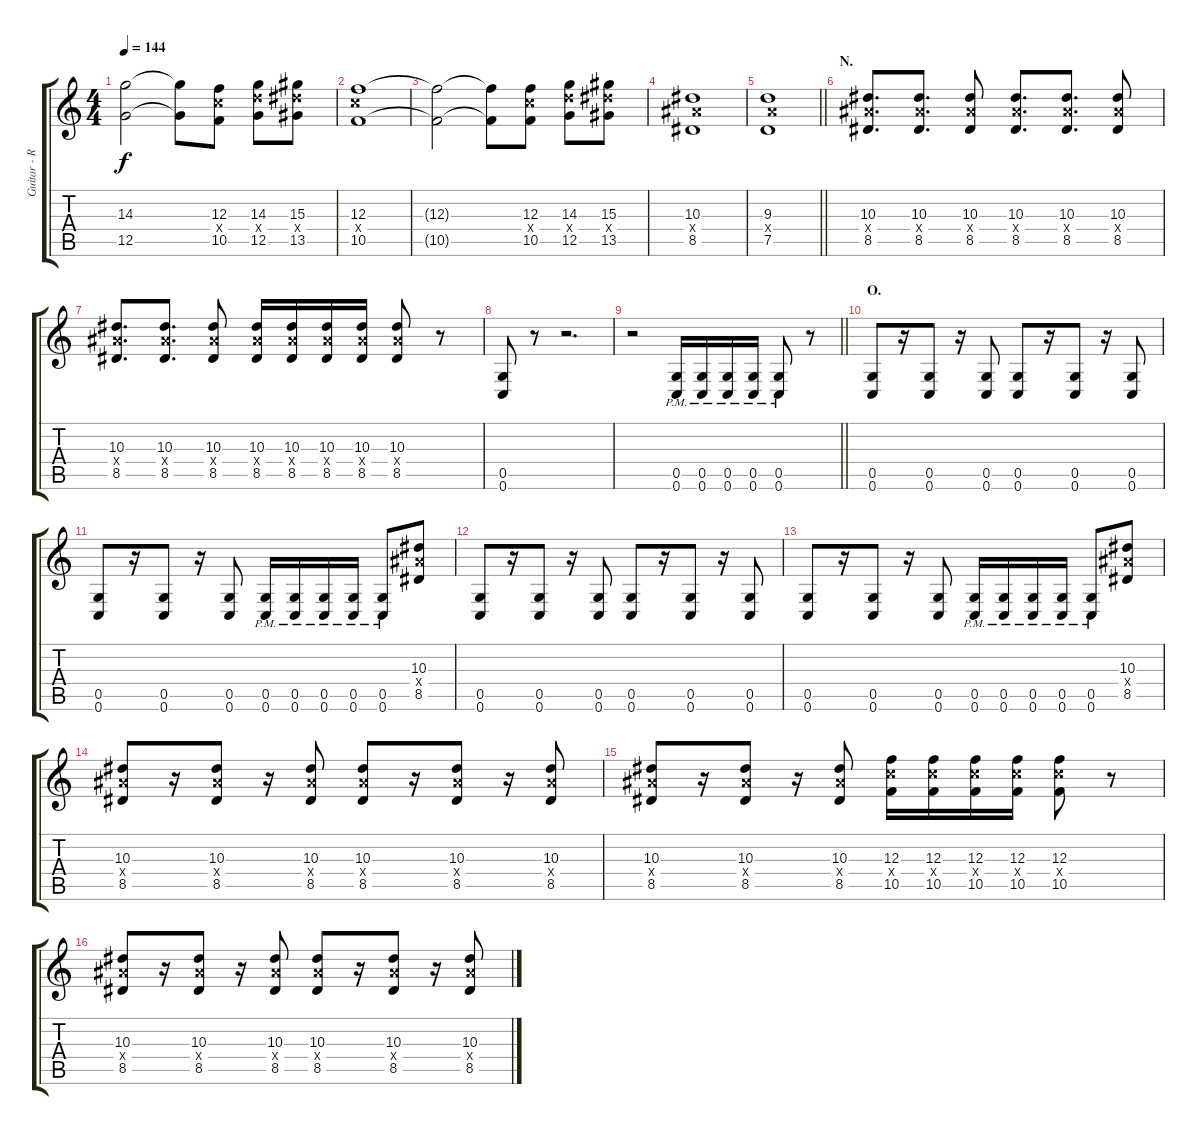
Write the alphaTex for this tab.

\track ("Guitar - Right" "Guitar - R") {instrument distortionguitar}
\staff {score tabs}
\tuning (D4 A3 F3 C3 G2 C2) {hide}
\ts (4 4)
\tempo 144
\clef g2
\ks c
(14.3{t} 12.5{t}).2{dy f} (14.3{t} 12.5{t}).8 (12.3 12.4{x} 10.5).8 (14.3 14.4{x} 12.5).8 (15.3 15.4{x} 13.5).8 |
(12.3 12.4{x} 10.5).1 |
(12.3{t} 10.5{t}).2 (12.3{t} 10.5{t}).8 (12.3 12.4{x} 10.5).8 (14.3 14.4{x} 12.5).8 (15.3 15.4{x} 13.5).8 |
(10.3 10.4{x} 8.5).1 |
\barLineRight lightlight
(9.3 9.4{x} 7.5).1 |
\section ("" "N.")
(10.3 10.4{x} 8.5).8{d} (10.3 10.4{x} 8.5).8{d} (10.3 10.4{x} 8.5).8 (10.3 10.4{x} 8.5).8{d} (10.3 10.4{x} 8.5).8{d} (10.3 10.4{x} 8.5).8 |
(10.3 10.4{x} 8.5).8{d} (10.3 10.4{x} 8.5).8{d} (10.3 10.4{x} 8.5).8 (10.3 10.4{x} 8.5).16 (10.3 10.4{x} 8.5).16 (10.3 10.4{x} 8.5).16 (10.3 10.4{x} 8.5).16 (10.3 10.4{x} 8.5).8 r.8 |
(0.5 0.6).8 r.8 r.2{d} |
\barLineRight lightlight
r.2 (0.5{pm} 0.6{pm}).16 (0.5{pm} 0.6{pm}).16 (0.5{pm} 0.6{pm}).16 (0.5{pm} 0.6{pm}).16 (0.5{pm} 0.6{pm}).8 r.8 |
\section ("" "O.")
(0.5 0.6).8 r.16 (0.5 0.6).8 r.16 (0.5 0.6).8 (0.5 0.6).8 r.16 (0.5 0.6).8 r.16 (0.5 0.6).8 |
(0.5 0.6).8 r.16 (0.5 0.6).8 r.16 (0.5 0.6).8 (0.5{pm} 0.6{pm}).16 (0.5{pm} 0.6{pm}).16 (0.5{pm} 0.6{pm}).16 (0.5{pm} 0.6{pm}).16 (0.5{pm} 0.6{pm}).8 (10.3 10.4{x} 8.5).8 |
(0.5 0.6).8 r.16 (0.5 0.6).8 r.16 (0.5 0.6).8 (0.5 0.6).8 r.16 (0.5 0.6).8 r.16 (0.5 0.6).8 |
(0.5 0.6).8 r.16 (0.5 0.6).8 r.16 (0.5 0.6).8 (0.5{pm} 0.6{pm}).16 (0.5{pm} 0.6{pm}).16 (0.5{pm} 0.6{pm}).16 (0.5{pm} 0.6{pm}).16 (0.5{pm} 0.6{pm}).8 (10.3 10.4{x} 8.5).8 |
(10.3 10.4{x} 8.5).8 r.16 (10.3 10.4{x} 8.5).8 r.16 (10.3 10.4{x} 8.5).8 (10.3 10.4{x} 8.5).8 r.16 (10.3 10.4{x} 8.5).8 r.16 (10.3 10.4{x} 8.5).8 |
(10.3 10.4{x} 8.5).8 r.16 (10.3 10.4{x} 8.5).8 r.16 (10.3 10.4{x} 8.5).8 (12.3 12.4{x} 10.5).16 (12.3 12.4{x} 10.5).16 (12.3 12.4{x} 10.5).16 (12.3 12.4{x} 10.5).16 (12.3 12.4{x} 10.5).8 r.8 |
(10.3 10.4{x} 8.5).8 r.16 (10.3 10.4{x} 8.5).8 r.16 (10.3 10.4{x} 8.5).8 (10.3 10.4{x} 8.5).8 r.16 (10.3 10.4{x} 8.5).8 r.16 (10.3 10.4{x} 8.5).8
